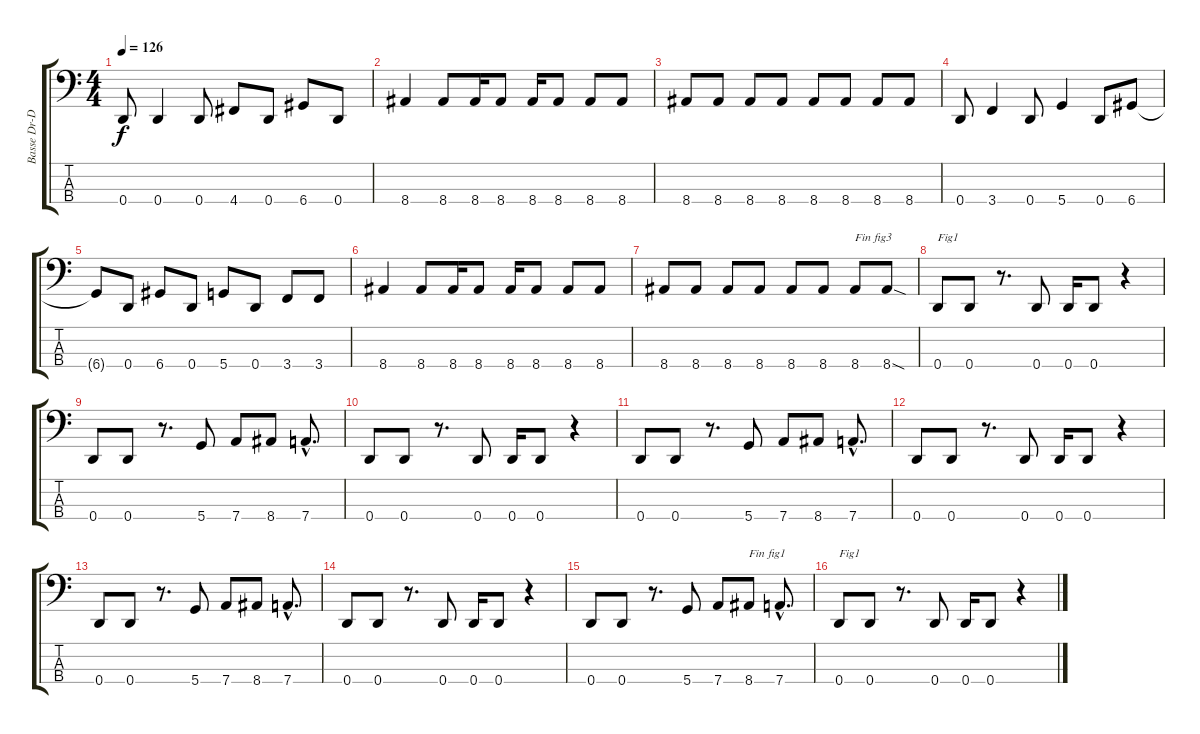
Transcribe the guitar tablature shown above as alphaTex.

\track ("Basse Dr-D bis" "Basse Dr-D") {instrument synthbass2}
\staff {score tabs}
\tuning (G2 D2 A1 D1) {hide}
\ts (4 4)
\tempo 126
\clef f4
\ks c
0.4.8{dy f} 0.4.4 0.4.8 4.4.8 0.4.8 6.4.8 0.4.8 |
8.4.4 8.4.8 8.4.16 8.4.8 8.4.16 8.4.8 8.4.8 8.4.8 |
8.4.8 8.4.8 8.4.8 8.4.8 8.4.8 8.4.8 8.4.8 8.4.8 |
0.4.8 3.4.4 0.4.8 5.4.4 0.4.8 6.4.8 |
6.4{t}.8 0.4.8 6.4.8 0.4.8 5.4.8 0.4.8 3.4.8 3.4.8 |
8.4.4 8.4.8 8.4.16 8.4.8 8.4.16 8.4.8 8.4.8 8.4.8 |
8.4.8 8.4.8 8.4.8 8.4.8 8.4.8 8.4.8 8.4.8{txt "Fin fig3"} 8.4{sod}.8 |
0.4.8{txt "Fig1"} 0.4.8 r.8{d} 0.4.8 0.4.16 0.4.8 r.4 |
0.4.8 0.4.8 r.8{d} 5.4.8 7.4.8 8.4.8 7.4{hac}.8{d} |
0.4.8 0.4.8 r.8{d} 0.4.8 0.4.16 0.4.8 r.4 |
0.4.8 0.4.8 r.8{d} 5.4.8 7.4.8 8.4.8 7.4{hac}.8{d} |
0.4.8 0.4.8 r.8{d} 0.4.8 0.4.16 0.4.8 r.4 |
0.4.8 0.4.8 r.8{d} 5.4.8 7.4.8 8.4.8 7.4{hac}.8{d} |
0.4.8 0.4.8 r.8{d} 0.4.8 0.4.16 0.4.8 r.4 |
0.4.8 0.4.8 r.8{d} 5.4.8 7.4.8 8.4.8{txt "Fin fig1"} 7.4{hac}.8{d} |
0.4.8{txt "Fig1"} 0.4.8 r.8{d} 0.4.8 0.4.16 0.4.8 r.4
